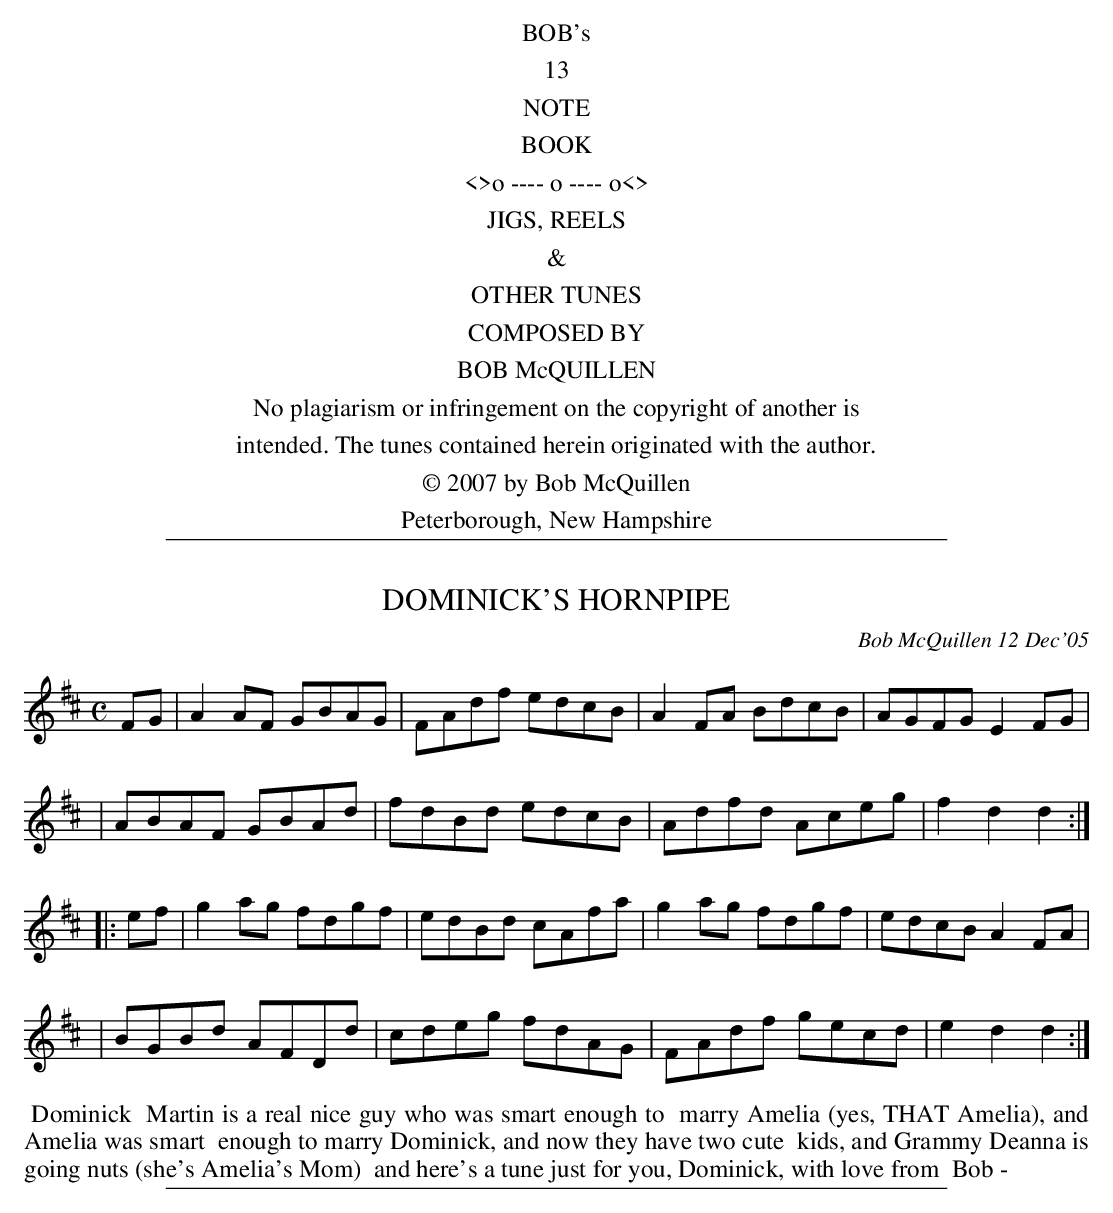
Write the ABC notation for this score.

X:1
T: DOMINICK'S HORNPIPE
C: Bob McQuillen 12 Dec'05
M: C
L: 1/8
K: D
FG \
| A2AF GBAG | FAdf edcB | A2FA BdcB | AGFG E2FG |
| ABAF GBAd | fdBd edcB | Adfd Aceg | f2d2 d2 :|
|: ef \
| g2ag fdgf | edBd cAfa | g2ag fdgf | edcB A2FA |
| BGBd AFDd | cdeg fdAG | FAdf gecd | e2d2 d2 :|
